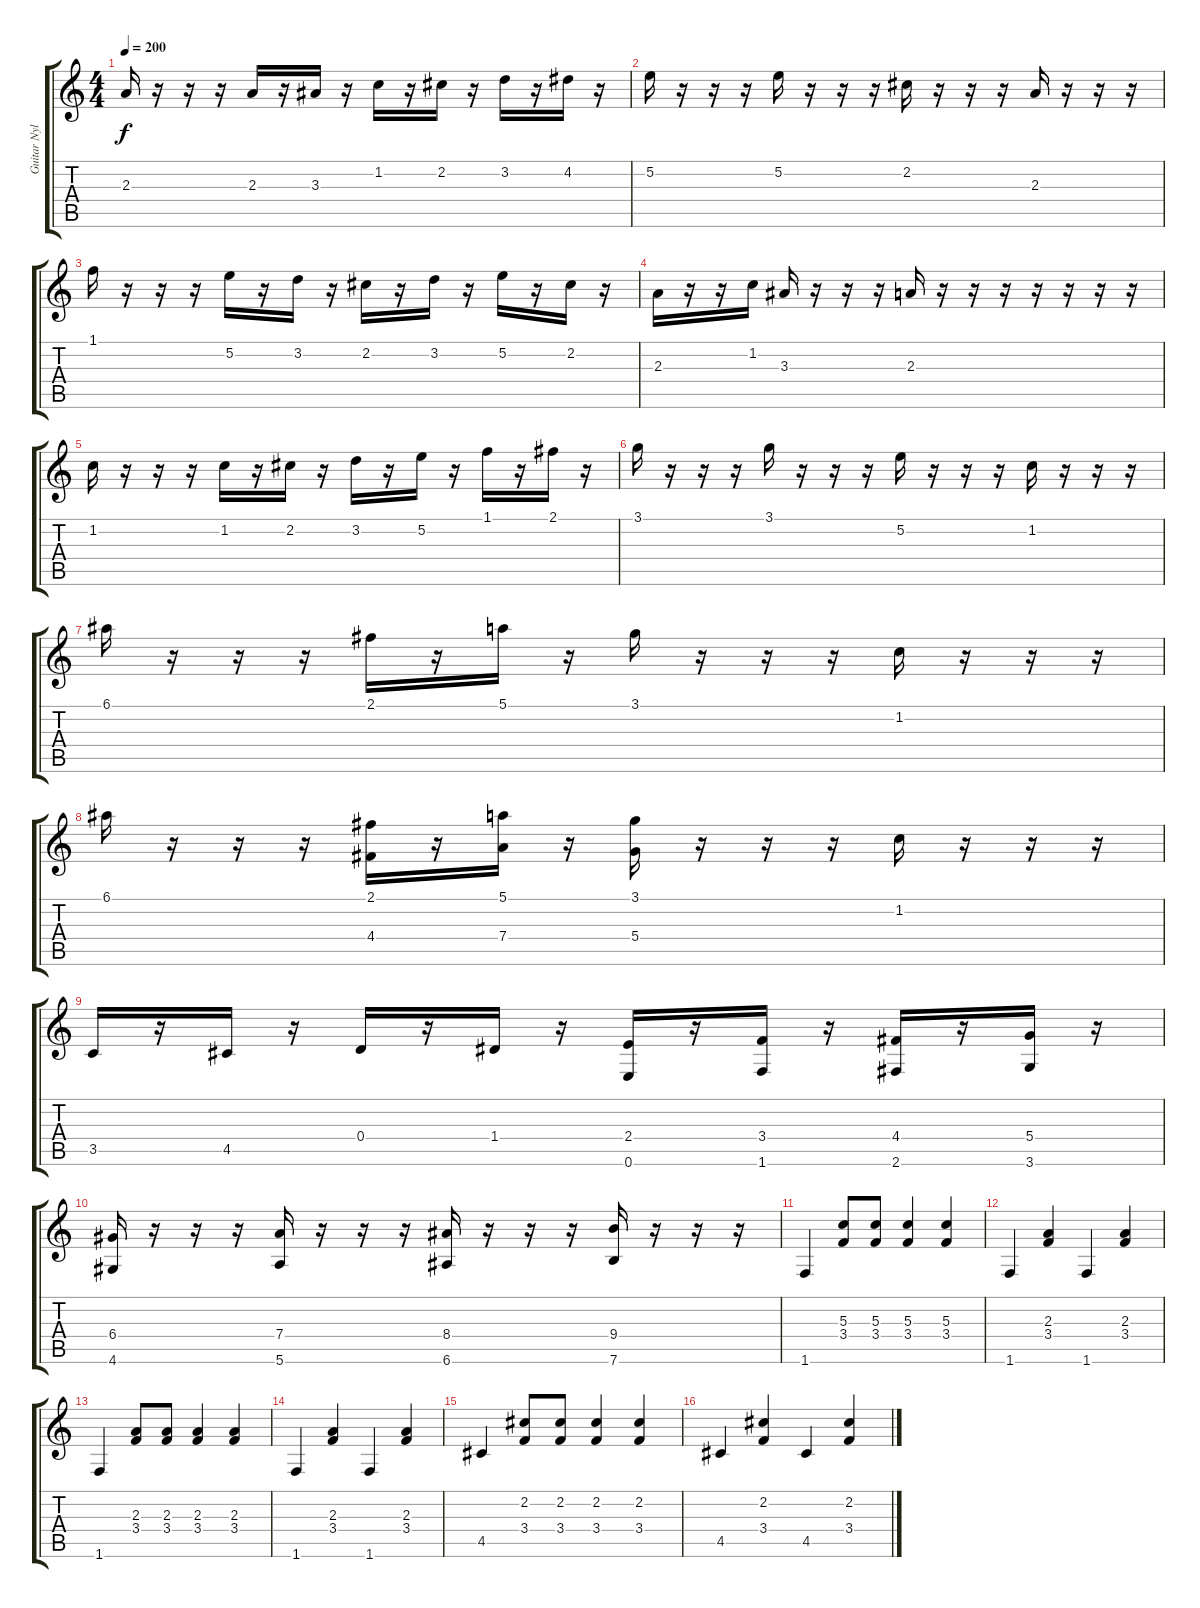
\track ("Guitar Nylon" "Guitar Nyl") {instrument acousticguitarnylon}
\staff {score tabs}
\tuning (E4 B3 G3 D3 A2 E2) {hide}
\ts (4 4)
\tempo 200
\clef g2
\ks c
2.3.16{dy f} r.16 r.16 r.16 2.3.16 r.16 3.3.16 r.16 1.2.16 r.16 2.2.16 r.16 3.2.16 r.16 4.2.16 r.16 |
5.2.16 r.16 r.16 r.16 5.2.16 r.16 r.16 r.16 2.2.16 r.16 r.16 r.16 2.3.16 r.16 r.16 r.16 |
1.1.16 r.16 r.16 r.16 5.2.16 r.16 3.2.16 r.16 2.2.16 r.16 3.2.16 r.16 5.2.16 r.16 2.2.16 r.16 |
2.3.16 r.16 r.16 1.2.16 3.3.16 r.16 r.16 r.16 2.3.16 r.16 r.16 r.16 r.16 r.16 r.16 r.16 |
1.2.16 r.16 r.16 r.16 1.2.16 r.16 2.2.16 r.16 3.2.16 r.16 5.2.16 r.16 1.1.16 r.16 2.1.16 r.16 |
3.1.16 r.16 r.16 r.16 3.1.16 r.16 r.16 r.16 5.2.16 r.16 r.16 r.16 1.2.16 r.16 r.16 r.16 |
6.1.16 r.16 r.16 r.16 2.1.16 r.16 5.1.16 r.16 3.1.16 r.16 r.16 r.16 1.2.16 r.16 r.16 r.16 |
6.1.16 r.16 r.16 r.16 (2.1 4.4).16 r.16 (5.1 7.4).16 r.16 (3.1 5.4).16 r.16 r.16 r.16 1.2.16 r.16 r.16 r.16 |
3.5.16 r.16 4.5.16 r.16 0.4.16 r.16 1.4.16 r.16 (2.4 0.6).16 r.16 (3.4 1.6).16 r.16 (4.4 2.6).16 r.16 (5.4 3.6).16 r.16 |
(6.4 4.6).16 r.16 r.16 r.16 (7.4 5.6).16 r.16 r.16 r.16 (8.4 6.6).16 r.16 r.16 r.16 (9.4 7.6).16 r.16 r.16 r.16 |
1.6.4 (5.3 3.4).8 (5.3 3.4).8 (5.3 3.4).4 (5.3 3.4).4 |
1.6.4 (2.3 3.4).4 1.6.4 (2.3 3.4).4 |
1.6.4 (2.3 3.4).8 (2.3 3.4).8 (2.3 3.4).4 (2.3 3.4).4 |
1.6.4 (2.3 3.4).4 1.6.4 (2.3 3.4).4 |
4.5.4 (2.2 3.4).8 (2.2 3.4).8 (2.2 3.4).4 (2.2 3.4).4 |
4.5.4 (2.2 3.4).4 4.5.4 (2.2 3.4).4
